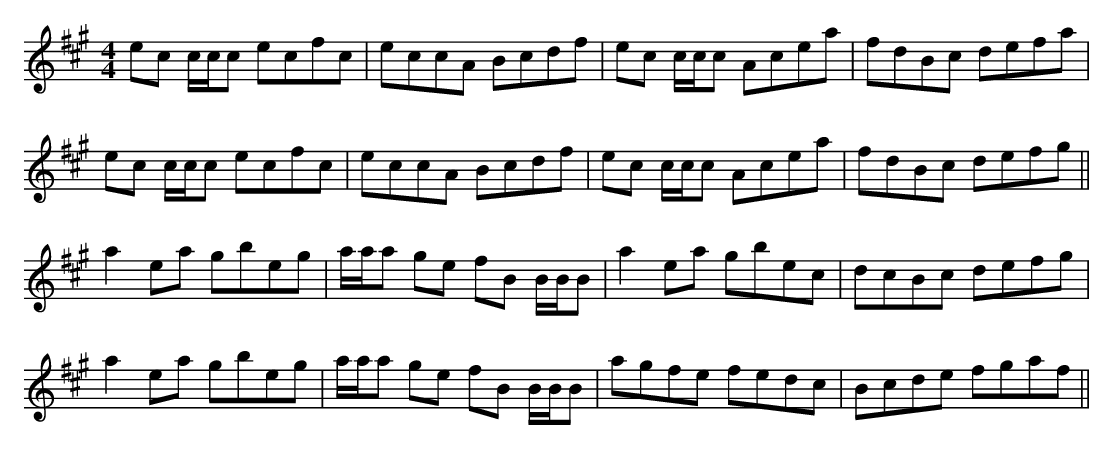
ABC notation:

X:1
M:4/4
K:A
ec c/c/c ecfc|eccA Bcdf|ec c/c/c Acea|fdBc defa|
ec c/c/c ecfc|eccA Bcdf|ec c/c/c Acea|fdBc defg||
a2 ea gbeg|a/a/a ge fB B/B/B|a2 ea gbec|dcBc defg|
a2 ea gbeg|a/a/a ge fB B/B/B|agfe fedc|Bcde fgaf||
